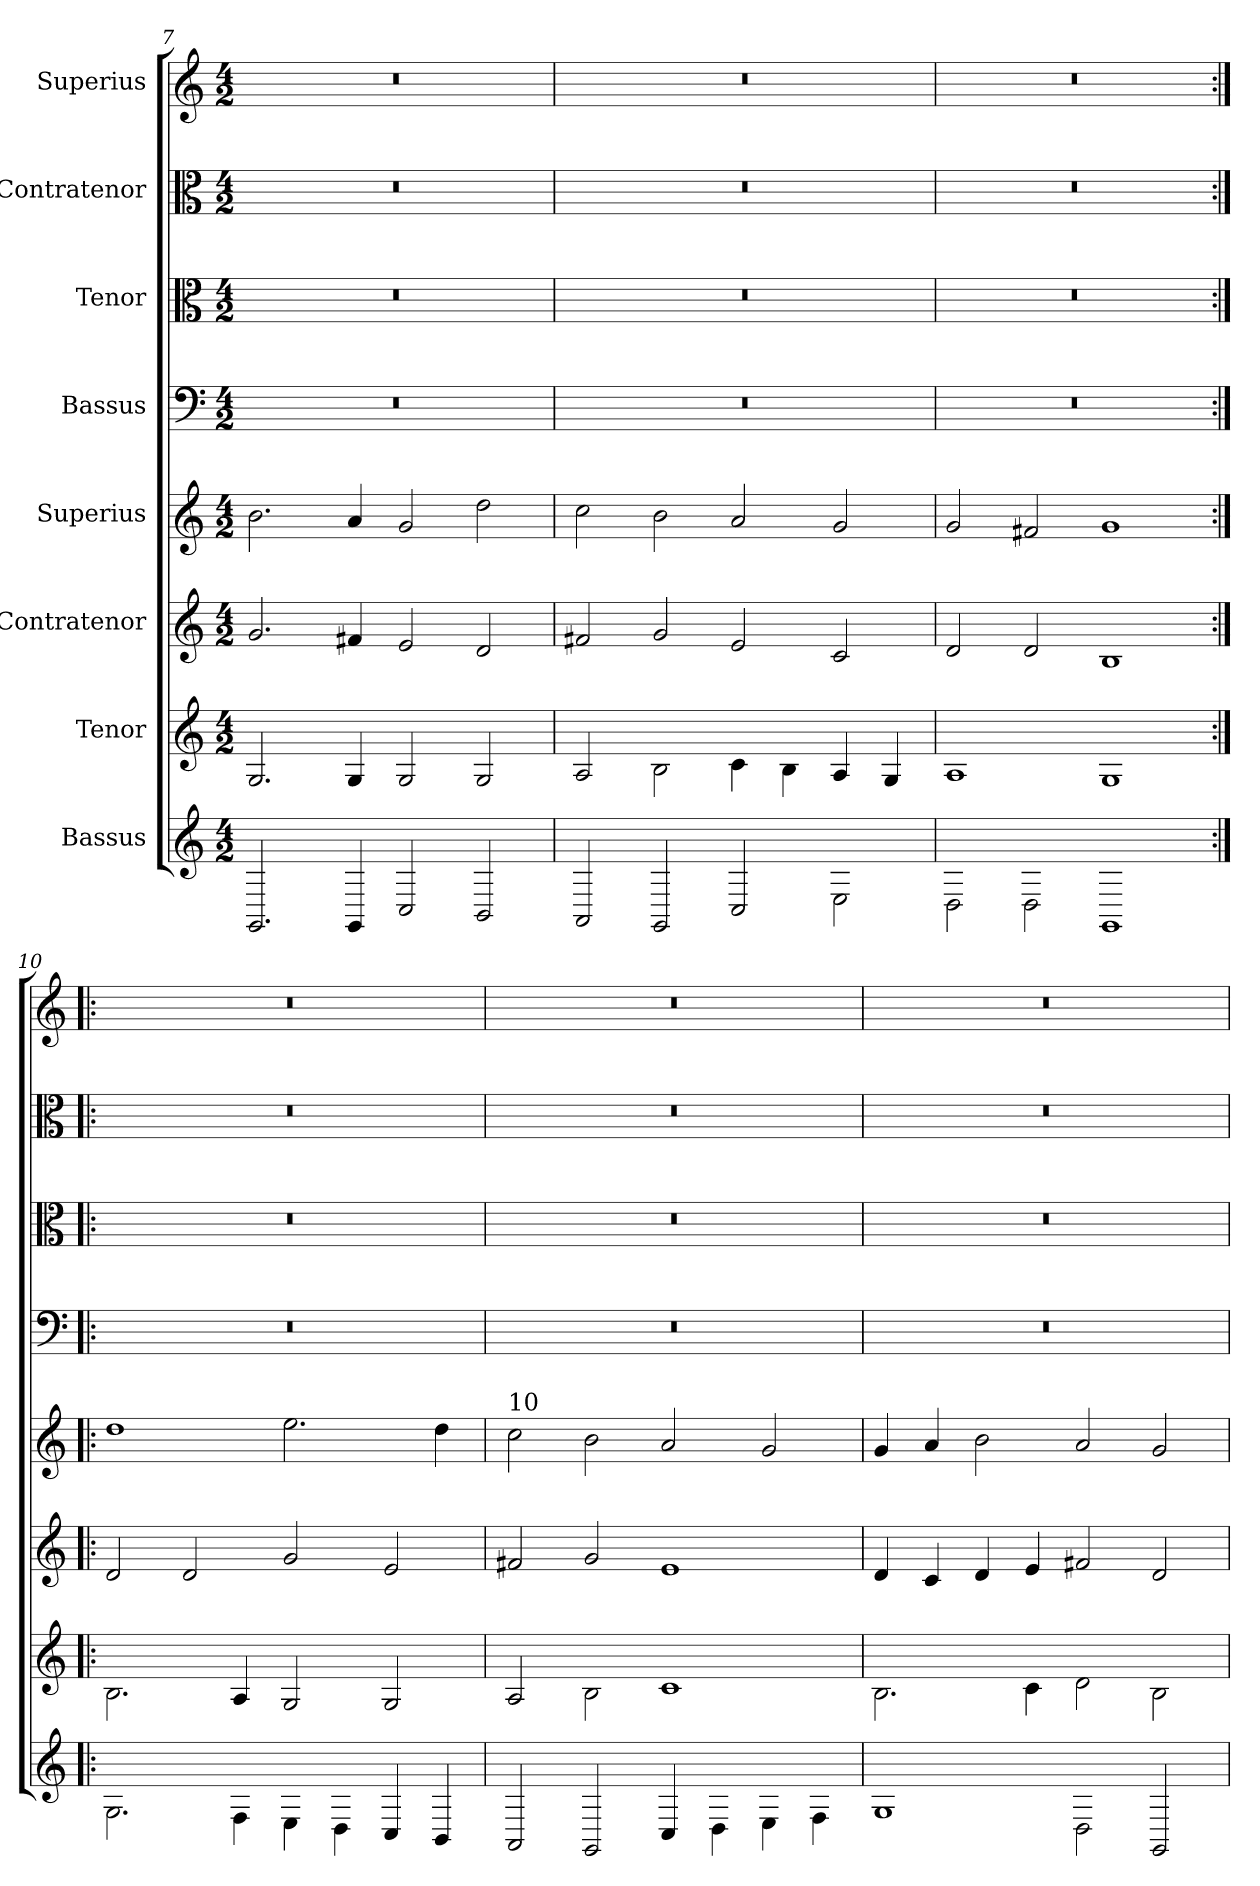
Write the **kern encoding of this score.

**kern	**kern	**kern	**kern	**kern	**kern	**kern	**kern
*part8	*part7	*part6	*part5	*part4	*part3	*part2	*part1
*staff8	*staff7	*staff6	*staff5	*staff4	*staff3	*staff2	*staff1
*I"Bassus	*I"Tenor	*I"Contratenor	*I"Superius	*I"Bassus	*I"Tenor	*I"Contratenor	*I"Superius
*clefG2	*clefG2	*clefG2	*clefG2	*clefF4	*clefC3	*clefC3	*clefG2
*k[]	*k[]	*k[]	*k[]	*k[]	*k[]	*k[]	*k[]
*M4/2	*M4/2	*M4/2	*M4/2	*M4/2	*M4/2	*M4/2	*M4/2
=7	=7	=7	=7	=7	=7	=7	=7
2.GG/	2.G/	2.g/	2.b\	0r	0r	0r	0r
4GG/	4G/	4f#X/	4a/	.	.	.	.
2C/	2G/	2e/	2g/	.	.	.	.
2BB/	2G/	2d/	2dd\	.	.	.	.
=8	=8	=8	=8	=8	=8	=8	=8
2AA/	2A/	2f#X/	2cc\	0r	0r	0r	0r
2GG/	2B\	2g/	2b\	.	.	.	.
2C/	4c\	2e/	2a/	.	.	.	.
.	4B\	.	.	.	.	.	.
2E\	4A/	2c/	2g/	.	.	.	.
.	4G/	.	.	.	.	.	.
=9	=9	=9	=9	=9	=9	=9	=9
2D\	1A	2d/	2g/	0r	0r	0r	0r
2D\	.	2d/	2f#X/	.	.	.	.
1GG	1G	1B	1g	.	.	.	.
!!LO:LB:g=z
=10:|!|:	=10:|!|:	=10:|!|:	=10:|!|:	=10:|!|:	=10:|!|:	=10:|!|:	=10:|!|:
2.G\	2.B\	2d/	1dd	0r	0r	0r	0r
.	.	2d/	.	.	.	.	.
4F\	4A/	.	.	.	.	.	.
4E\	2G/	2g/	2.ee\	.	.	.	.
4D\	.	.	.	.	.	.	.
4C/	2G/	2e/	.	.	.	.	.
4BB/	.	.	4dd\	.	.	.	.
=11	=11	=11	=11	=11	=11	=11	=11
!	!	!	!LO:TX:a:t=10	!	!	!	!
2AA/	2A/	2f#X/	2cc\	0r	0r	0r	0r
2GG/	2B\	2g/	2b\	.	.	.	.
4C/	1c	1e	2a/	.	.	.	.
4D\	.	.	.	.	.	.	.
4E\	.	.	2g/	.	.	.	.
4F\	.	.	.	.	.	.	.
=12	=12	=12	=12	=12	=12	=12	=12
1G	2.B\	4d/	4g/	0r	0r	0r	0r
.	.	4c/	4a/	.	.	.	.
.	.	4d/	2b\	.	.	.	.
.	4c\	4e/	.	.	.	.	.
2D\	2d\	2f#X/	2a/	.	.	.	.
2GG/	2B\	2d/	2g/	.	.	.	.
=	=	=	=	=	=	=	=
*-	*-	*-	*-	*-	*-	*-	*-
